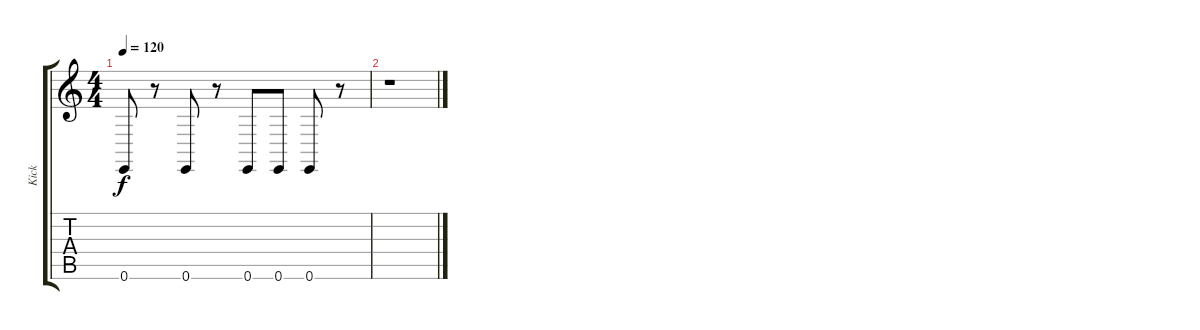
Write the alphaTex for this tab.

\track ("Kick" "Kick") {instrument taikodrum}
\staff {score tabs}
\tuning (E4 B3 G3 D3 A2 E2) {hide}
\ts (4 4)
\tempo 120
\clef g2
\ks c
0.6.8{dy f} r.8 0.6.8 r.8 0.6.8 0.6.8 0.6.8 r.8 |
r.1
